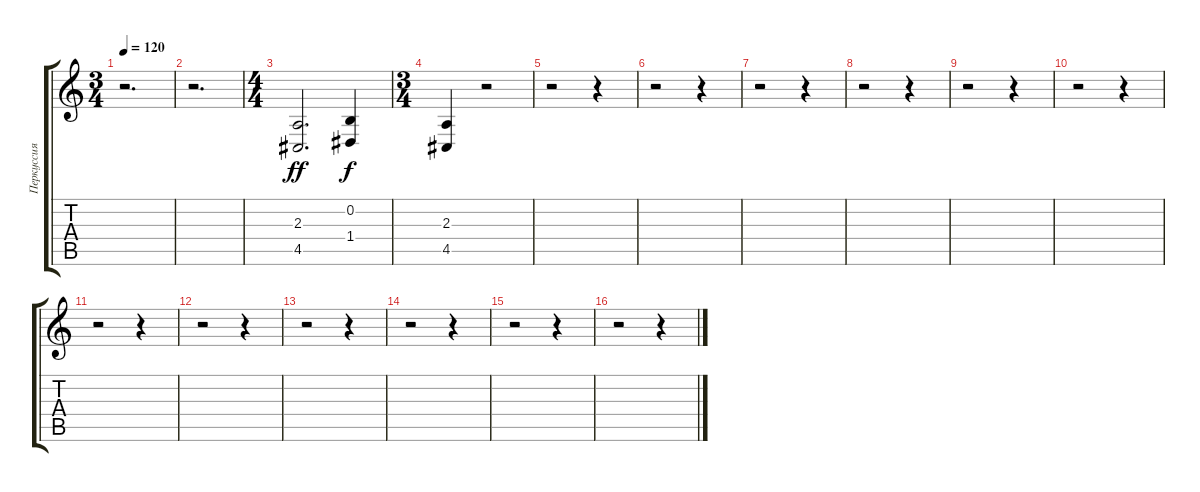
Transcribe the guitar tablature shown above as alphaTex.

\track ("Перкуссия" "Перкуссия") {instrument stringensemble1}
\staff {score tabs}
\tuning (E4 B3 G3 D3 A2 E2) {hide}
\ts (3 4)
\tempo 120
\clef g2
\ks c
r.2{d dy ff} |
r.2{d} |
\ts (4 4)
(2.3 4.5).2{d} (0.2 1.4).4{dy f} |
\ts (3 4)
(2.3 4.5).4 r.2 |
r.2 r.4 |
r.2 r.4 |
r.2 r.4 |
r.2 r.4 |
r.2 r.4 |
r.2 r.4 |
r.2 r.4 |
r.2 r.4 |
r.2 r.4 |
r.2 r.4 |
r.2 r.4 |
r.2 r.4
